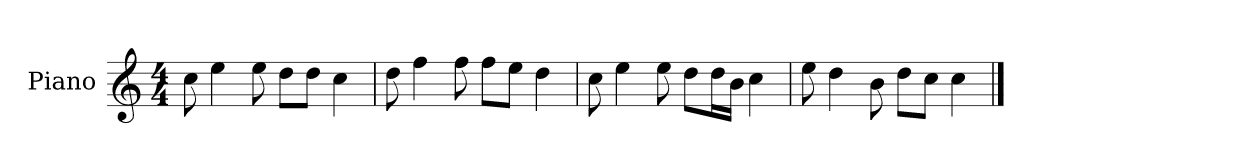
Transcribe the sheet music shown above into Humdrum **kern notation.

**kern
*part1
*staff1
*I"Piano
*I'P-no
*clefG2
*k[]
*M4/4
*MM90
=1
8cc\
4ee\
8ee\
8dd\L
8dd\J
4cc\
=2
8dd\
4ff\
8ff\
8ff\L
8ee\J
4dd\
=3
8cc\
4ee\
8ee\
8dd\L
16dd\L
16b\JJ
4cc\
=4
8ee\
4dd\
8b\
8dd\L
8cc\J
4cc\
==
*-
